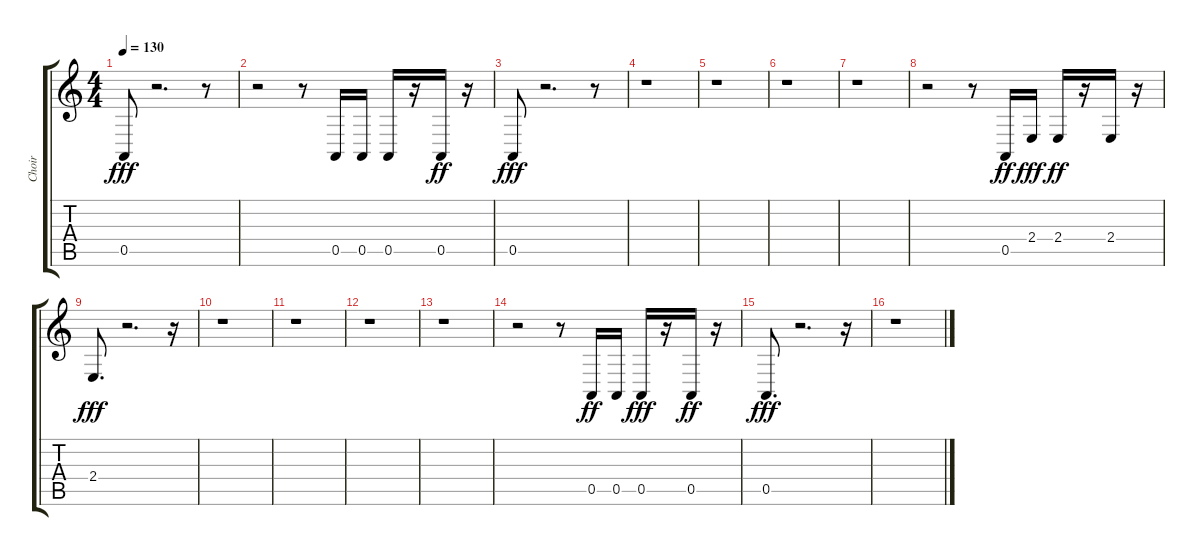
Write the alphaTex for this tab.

\track ("Choir" "Choir") {instrument voiceoohs}
\staff {score tabs}
\tuning (E4 B3 G3 D3 A2 E2) {hide}
\ts (4 4)
\tempo 130
\clef g2
\ks c
0.5.8{dy fff} r.2{d} r.8 |
r.2 r.8 0.5.16 0.5.16 0.5.16 r.16 0.5.16{dy ff} r.16 |
0.5.8{dy fff} r.2{d} r.8 |
r.1 |
r.1 |
r.1 |
r.1 |
r.2 r.8 0.5.16{dy ff} 2.4.16{dy fff} 2.4.16{dy ff} r.16 2.4.16 r.16 |
2.4.8{d dy fff} r.2{d} r.16 |
r.1 |
r.1 |
r.1 |
r.1 |
r.2 r.8 0.5.16{dy ff} 0.5.16 0.5.16{dy fff} r.16 0.5.16{dy ff} r.16 |
0.5.8{d dy fff} r.2{d} r.16 |
r.1
